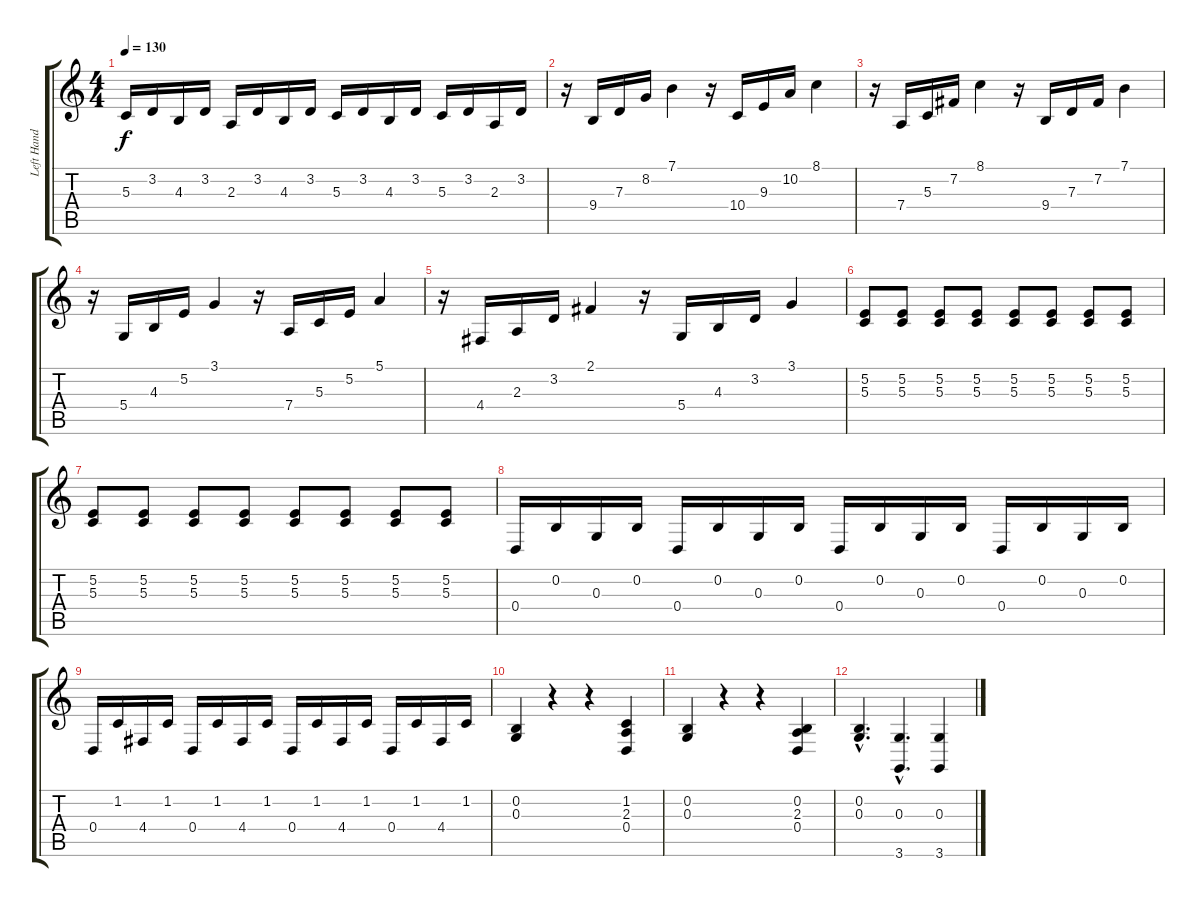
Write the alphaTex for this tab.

\track ("Left Hand" "Left Hand") {instrument acousticgrandpiano}
\staff {score tabs}
\tuning (E4 B3 G3 D3 A2 E2) {hide}
\ts (4 4)
\tempo 130
\clef g2
\ks c
5.3.16{dy f} 3.2.16 4.3.16 3.2.16 2.3.16 3.2.16 4.3.16 3.2.16 5.3.16 3.2.16 4.3.16 3.2.16 5.3.16 3.2.16 2.3.16 3.2.16 |
r.16 9.4.16 7.3.16 8.2.16 7.1.4 r.16 10.4.16 9.3.16 10.2.16 8.1.4 |
r.16 7.4.16 5.3.16 7.2.16 8.1.4 r.16 9.4.16 7.3.16 7.2.16 7.1.4 |
r.16 5.4.16 4.3.16 5.2.16 3.1.4 r.16 7.4.16 5.3.16 5.2.16 5.1.4 |
r.16 4.4.16 2.3.16 3.2.16 2.1.4 r.16 5.4.16 4.3.16 3.2.16 3.1.4 |
(5.2 5.3).8 (5.2 5.3).8 (5.2 5.3).8 (5.2 5.3).8 (5.2 5.3).8 (5.2 5.3).8 (5.2 5.3).8 (5.2 5.3).8 |
(5.2 5.3).8 (5.2 5.3).8 (5.2 5.3).8 (5.2 5.3).8 (5.2 5.3).8 (5.2 5.3).8 (5.2 5.3).8 (5.2 5.3).8 |
0.4.16 0.2.16 0.3.16 0.2.16 0.4.16 0.2.16 0.3.16 0.2.16 0.4.16 0.2.16 0.3.16 0.2.16 0.4.16 0.2.16 0.3.16 0.2.16 |
0.4.16 1.2.16 4.4.16 1.2.16 0.4.16 1.2.16 4.4.16 1.2.16 0.4.16 1.2.16 4.4.16 1.2.16 0.4.16 1.2.16 4.4.16 1.2.16 |
(0.2 0.3).4 r.4 r.4 (1.2 2.3 0.4).4 |
(0.2 0.3).4 r.4 r.4 (0.2 2.3 0.4).4 |
(0.2{hac} 0.3{hac}).4{d} (0.3{hac} 3.6{hac}).4{d} (0.3 3.6).4
